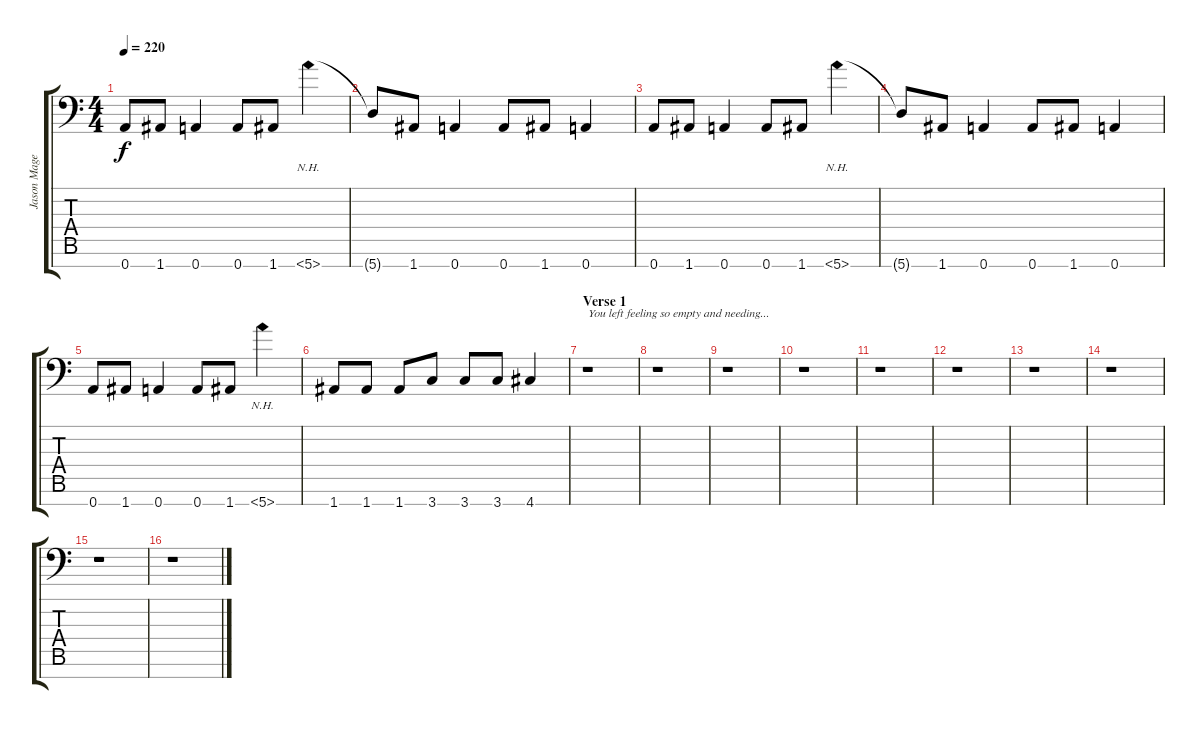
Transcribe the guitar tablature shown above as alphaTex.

\track ("Jason Mager - Guitar" "Jason Mage") {instrument distortionguitar}
\staff {score tabs}
\tuning (E4 B3 G3 D3 A2 E2 A1) {hide}
\ts (4 4)
\tempo 220
\clef f4
\ks c
0.7.8{dy f} 1.7.8 0.7.4 0.7.8 1.7.8 5.7{nh}.4 |
5.7{t}.8 1.7.8 0.7.4 0.7.8 1.7.8 0.7.4 |
0.7.8 1.7.8 0.7.4 0.7.8 1.7.8 5.7{nh}.4 |
5.7{t}.8 1.7.8 0.7.4 0.7.8 1.7.8 0.7.4 |
0.7.8 1.7.8 0.7.4 0.7.8 1.7.8 5.7{nh}.4 |
1.7.8 1.7.8 1.7.8 3.7.8 3.7.8 3.7.8 4.7.4 |
\section ("" "Verse 1")
r.1{txt "You left feeling so empty and needing..."} |
r.1 |
r.1 |
r.1 |
r.1 |
r.1 |
r.1 |
r.1 |
r.1 |
r.1
